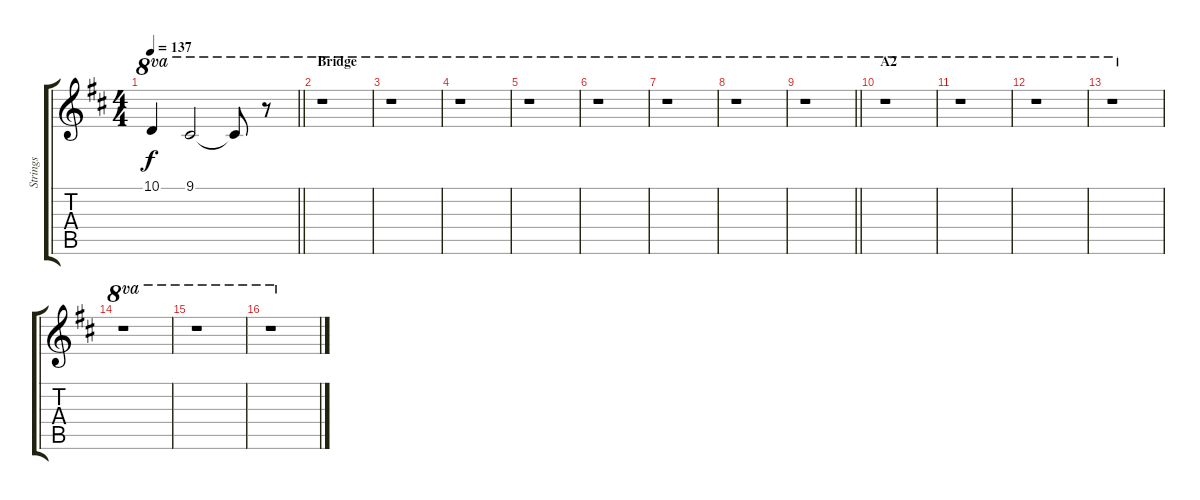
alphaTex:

\track ("Strings" "Strings") {instrument stringensemble1}
\staff {score tabs}
\tuning (E4 B3 G3 D3 A2 E2) {hide}
\ts (4 4)
\tempo 137
\clef g2
\barLineRight lightlight
\ks d
10.1.4{ot 8va dy f} 9.1.2{ot 8va} 9.1{t}.8{ot 8va} r.8{ot 8va} |
\section ("" "Bridge")
r.1{ot 8va} |
r.1{ot 8va} |
r.1{ot 8va} |
r.1{ot 8va} |
r.1{ot 8va} |
r.1{ot 8va} |
r.1{ot 8va} |
\barLineRight lightlight
r.1{ot 8va} |
\section ("" "A2")
r.1{ot 8va} |
r.1{ot 8va} |
r.1{ot 8va} |
r.1{ot 8va} |
r.1{ot 8va} |
r.1{ot 8va} |
r.1{ot 8va}
